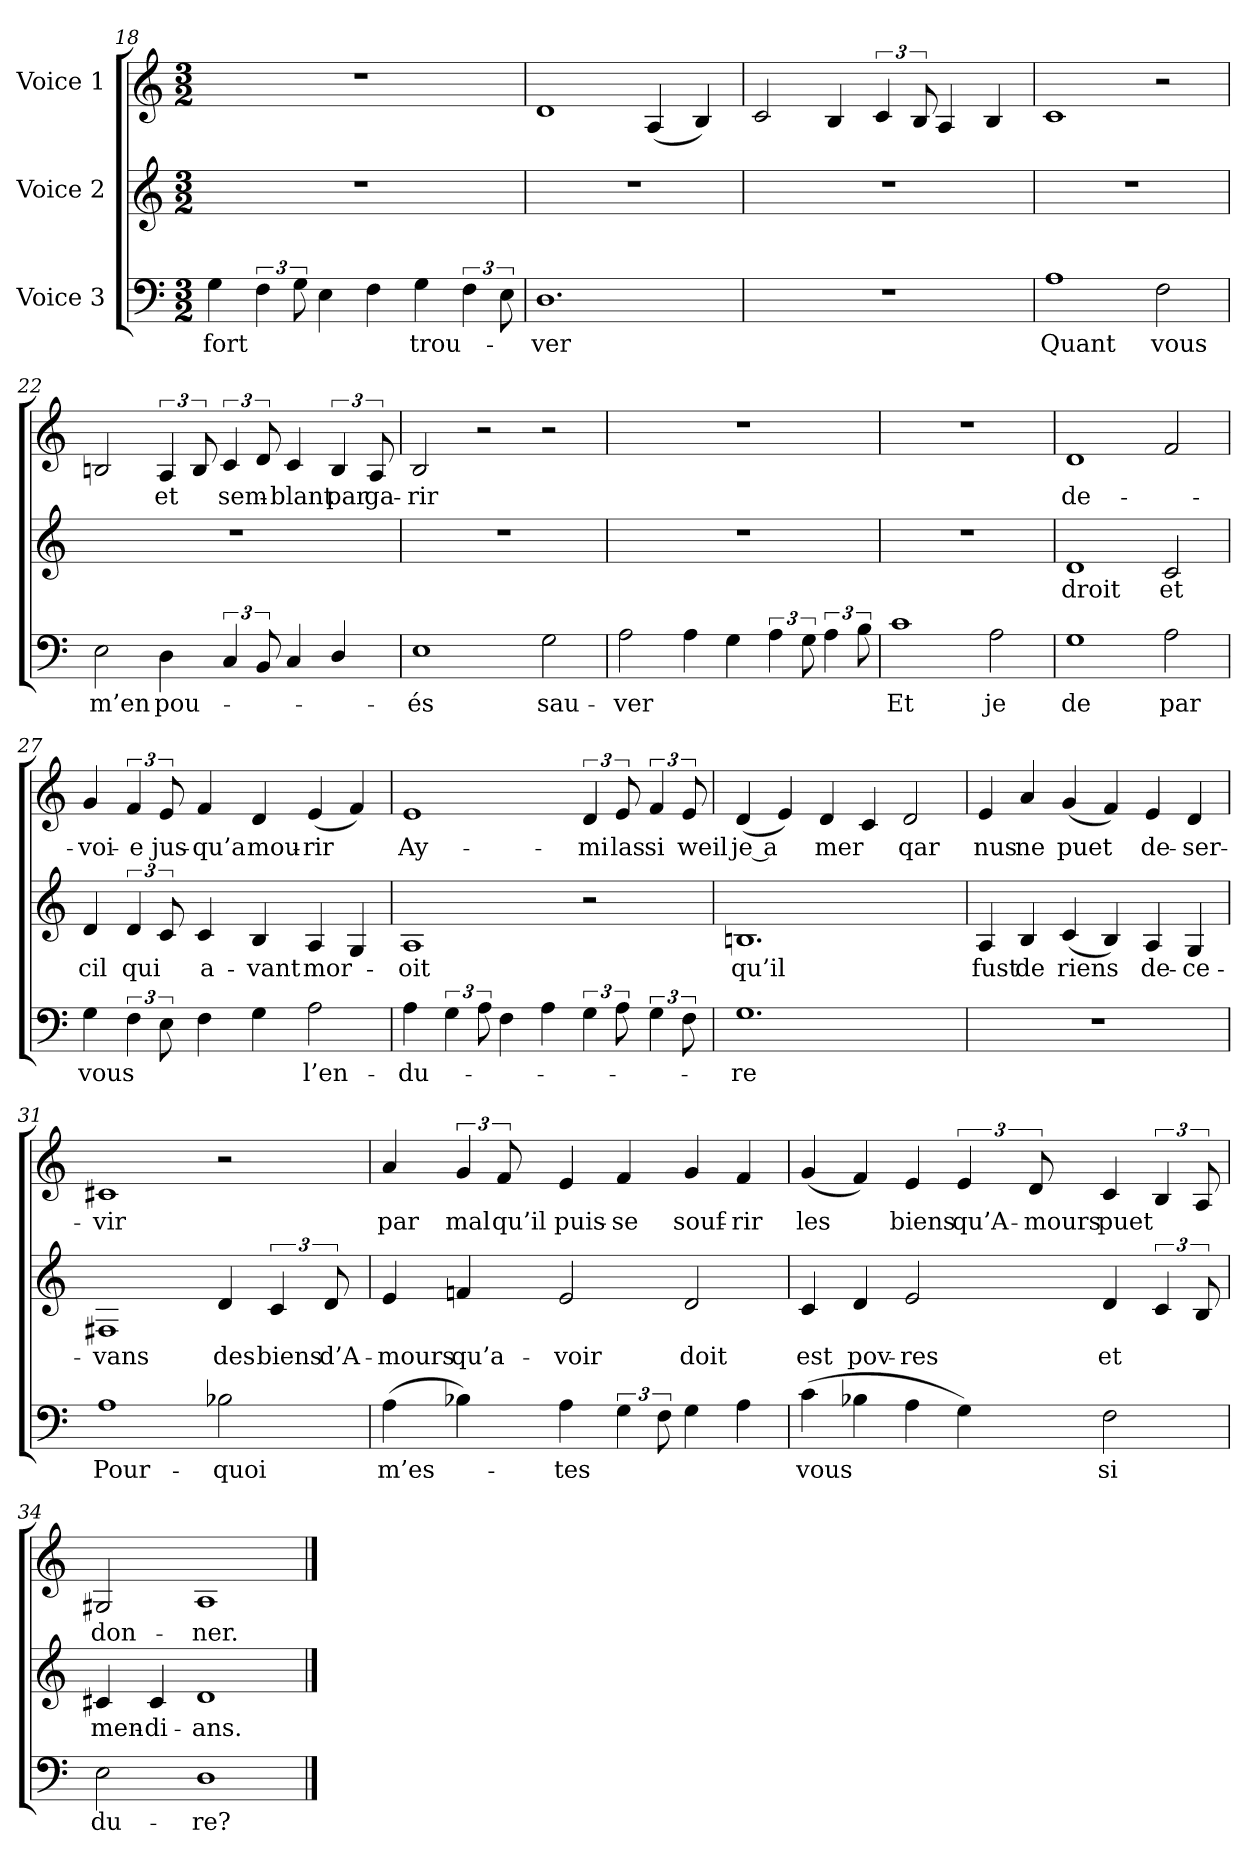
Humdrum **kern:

**kern	**text	**kern	**text	**kern	**text
*part3	*part3	*part2	*part2	*part1	*part1
*staff3	*staff3	*staff2	*staff2	*staff1	*staff1
*I"Voice 3	*	*I"Voice 2	*	*I"Voice 1	*
*clefF4	*	*clefG2	*	*clefG2	*
*k[]	*	*k[]	*	*k[]	*
*M3/2	*	*M3/2	*	*M3/2	*
=18	=18	=18	=18	=18	=18
!	!LO:LY:b	!LO:N:vis=1	!	!LO:N:vis=1	!
4G\	-fort	1.r	.	1.r	.
6F\	.	.	.	.	.
12G\	.	.	.	.	.
4E\	.	.	.	.	.
4F\	.	.	.	.	.
!	!LO:LY:b	!	!	!	!
4G\	trou-	.	.	.	.
6F\	.	.	.	.	.
12E\	.	.	.	.	.
=19	=19	=19	=19	=19	=19
!	!LO:LY:b	!LO:N:vis=1	!	!	!
1.D\	-ver	1.r	.	1d/	.
.	.	.	.	(4A/	.
.	.	.	.	4B/)	.
=20	=20	=20	=20	=20	=20
!LO:N:vis=1	!	!LO:N:vis=1	!	!	!
1.r	.	1.r	.	2c/	.
.	.	.	.	4B/	.
.	.	.	.	6c/	.
.	.	.	.	12B/	.
.	.	.	.	4A/	.
.	.	.	.	4B/	.
=21	=21	=21	=21	=21	=21
!	!LO:LY:b	!LO:N:vis=1	!	!	!
1A\	Quant	1.r	.	1c/	.
!	!LO:LY:b	!	!	!	!
2F\	vous	.	.	2r	.
=22	=22	=22	=22	=22	=22
!	!LO:LY:b	!LO:N:vis=1	!	!	!
2E\	m’en	1.r	.	2Bn/	.
!	!LO:LY:b	!	!	!	!LO:LY:b
4D\	pou-	.	.	6A/	et
.	.	.	.	12B/	.
!	!	!	!	!	!LO:LY:b
6C/	.	.	.	6c/	sem-
12BB/	.	.	.	12d/	.
!	!	!	!	!	!LO:LY:b
4C/	.	.	.	4c/	-blant
!	!	!	!	!	!LO:LY:b
4D/	.	.	.	6B/	par
!	!	!	!	!	!LO:LY:b
.	.	.	.	12A/	ga-
=23	=23	=23	=23	=23	=23
!	!LO:LY:b	!LO:N:vis=1	!	!	!LO:LY:b
1E\	-és	1.r	.	2B/	-rir
.	.	.	.	2r	.
!	!LO:LY:b	!	!	!	!
2G\	sau-	.	.	2r	.
=24	=24	=24	=24	=24	=24
!	!LO:LY:b	!LO:N:vis=1	!	!LO:N:vis=1	!
2A\	-ver	1.r	.	1.r	.
4A\	.	.	.	.	.
4G\	.	.	.	.	.
6A\	.	.	.	.	.
12G\	.	.	.	.	.
6A\	.	.	.	.	.
12B\	.	.	.	.	.
=25	=25	=25	=25	=25	=25
!	!LO:LY:b	!LO:N:vis=1	!	!LO:N:vis=1	!
1c\	Et	1.r	.	1.r	.
!	!LO:LY:b	!	!	!	!
2A\	je	.	.	.	.
=26	=26	=26	=26	=26	=26
!	!LO:LY:b	!	!LO:LY:b	!	!LO:LY:b
1G\	de	1d/	droit	1d/	de-
!	!LO:LY:b	!	!LO:LY:b	!	!
2A\	par	2c/	et	2f/	.
=27	=27	=27	=27	=27	=27
!	!LO:LY:b	!	!LO:LY:b	!	!LO:LY:b
4G\	vous	4d/	cil	4g/	-voi-
!	!	!	!LO:LY:b	!	!LO:LY:b
6F\	.	6d/	qui	6f/	-e
!	!	!	!	!	!LO:LY:b
12E\	.	12c/	.	12e/	jus-
!	!	!	!LO:LY:b	!	!LO:LY:b
4F\	.	4c/	a-	4f/	-qu’a
!	!	!	!LO:LY:b	!	!LO:LY:b
4G\	.	4B/	-vant	4d/	mou-
!	!LO:LY:b	!	!LO:LY:b	!	!LO:LY:b
2A\	l’en-	4A/	mor-	(4e/	-rir
.	.	4G/	.	4f/)	.
=28	=28	=28	=28	=28	=28
!	!LO:LY:b	!	!LO:LY:b	!	!LO:LY:b
4A\	du-	1A/	-oit	1e/	Ay-
6G\	.	.	.	.	.
12A\	.	.	.	.	.
4F\	.	.	.	.	.
4A\	.	.	.	.	.
!	!	!	!	!	!LO:LY:b
6G\	.	2r	.	6d/	-mi
!	!	!	!	!	!LO:LY:b
12A\	.	.	.	12e/	las
!	!	!	!	!	!LO:LY:b
6G\	.	.	.	6f/	si
!	!	!	!	!	!LO:LY:b
12F\	.	.	.	12e/	weil
=29	=29	=29	=29	=29	=29
!	!LO:LY:b	!	!LO:LY:b	!	!LO:LY:b
1.G\	-re	1.Bn/	qu’il	(4d/	je a
.	.	.	.	4e/)	.
!	!	!	!	!	!LO:LY:b
.	.	.	.	4d/	-mer
.	.	.	.	4c/	.
!	!	!	!	!	!LO:LY:b
.	.	.	.	2d/	qar
=30	=30	=30	=30	=30	=30
!LO:N:vis=1	!	!	!LO:LY:b	!	!LO:LY:b
1.r	.	4A/	fust	4e/	nus
!	!	!	!LO:LY:b	!	!LO:LY:b
.	.	4B/	de	4a/	ne
!	!	!	!LO:LY:b	!	!LO:LY:b
.	.	(4c/	riens	(4g/	puet
.	.	4B/)	.	4f/)	.
!	!	!	!LO:LY:b	!	!LO:LY:b
.	.	4A/	de-	4e/	de-
!	!	!	!LO:LY:b	!	!LO:LY:b
.	.	4G/	-ce-	4d/	-ser-
=31	=31	=31	=31	=31	=31
!	!LO:LY:b	!	!LO:LY:b	!	!LO:LY:b
1A\	Pour-	1F#X/	-vans	1c#X/	-vir
!	!LO:LY:b	!	!LO:LY:b	!	!
2B-X\	-quoi	4d/	des	2r	.
!	!	!	!LO:LY:b	!	!
.	.	6c/	biens	.	.
!	!	!	!LO:LY:b	!	!
.	.	12d/	d’A-	.	.
=32	=32	=32	=32	=32	=32
!	!LO:LY:b	!	!LO:LY:b	!	!LO:LY:b
(4A\	m’es-	4e/	-mours	4a/	par
!	!	!	!LO:LY:b	!	!LO:LY:b
4B-\)	.	4fn/	qu’a-	6g/	mal
!	!	!	!	!	!LO:LY:b
.	.	.	.	12f/	qu’il
!	!LO:LY:b	!	!LO:LY:b	!	!LO:LY:b
4A\	-tes	2e/	-voir	4e/	puis-
!	!	!	!	!	!LO:LY:b
6G\	.	.	.	4f/	-se
12F\	.	.	.	.	.
!	!	!	!LO:LY:b	!	!LO:LY:b
4G\	.	2d/	doit	4g/	souf-
!	!	!	!	!	!LO:LY:b
4A\	.	.	.	4f/	-rir
=33	=33	=33	=33	=33	=33
!	!LO:LY:b	!	!LO:LY:b	!	!LO:LY:b
(4c\	vous	4c/	est	(4g/	les
!	!	!	!LO:LY:b	!	!
4B-\	.	4d/	pov-	4f/)	.
!	!	!	!LO:LY:b	!	!LO:LY:b
4A\	.	2e/	-res	4e/	biens
!	!	!	!	!	!LO:LY:b
4G\)	.	.	.	6e/	qu’A-
!	!	!	!	!	!LO:LY:b
.	.	.	.	12d/	-mours
!	!LO:LY:b	!	!LO:LY:b	!	!LO:LY:b
2F\	si	4d/	et	4c/	puet
.	.	6c/	.	6B/	.
.	.	12B/	.	12A/	.
=34	=34	=34	=34	=34	=34
!	!LO:LY:b	!	!LO:LY:b	!	!LO:LY:b
2E\	du-	4c#X/	men-	2G#X/	don-
!	!	!	!LO:LY:b	!	!
.	.	4c#/	-di-	.	.
!	!LO:LY:b	!	!LO:LY:b	!	!LO:LY:b
1D\	-re?	1d/	-ans.	1A/	-ner.
==	==	==	==	==	==
*-	*-	*-	*-	*-	*-
